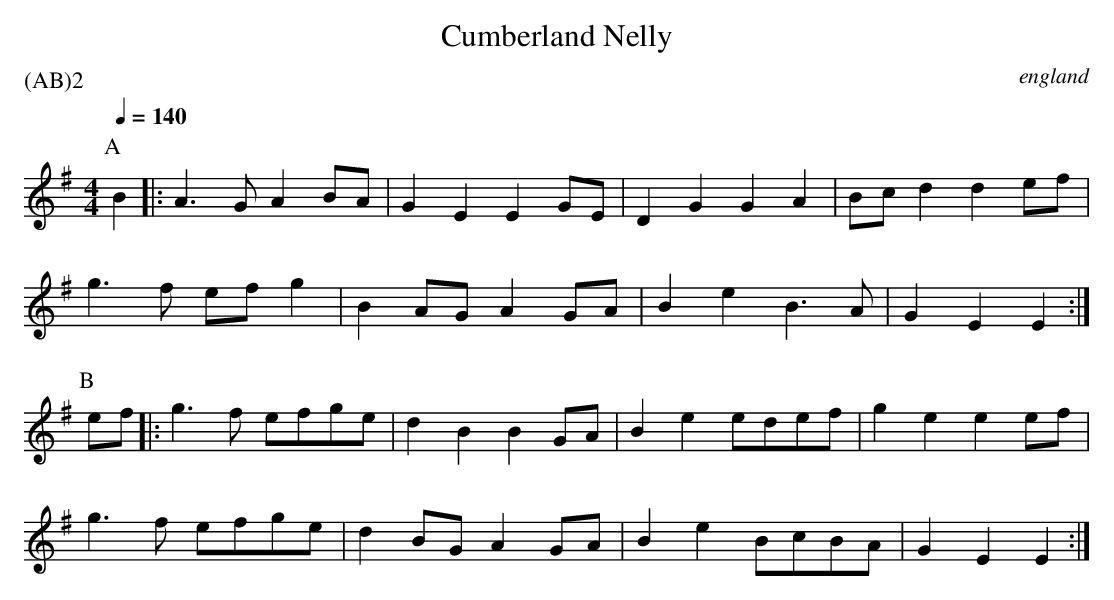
X:1
T:Cumberland Nelly
O:england
P:(AB)2
M:C|
L:1/8
M:4/4
Q:1/4=140
K:Em
P:A
B2|:A3G A2BA| G2E2 E2GE| D2G2 G2A2| Bcd2 d2ef|
g3f efg2| B2AG A2GA| B2e2 B3A| G2E2 E2:|
P:B
ef|: \
g3f efge| d2B2 B2GA| B2e2 edef| g2e2 e2ef|
g3f efge| d2BG A2GA| B2e2 BcBA| G2E2 E2:|
